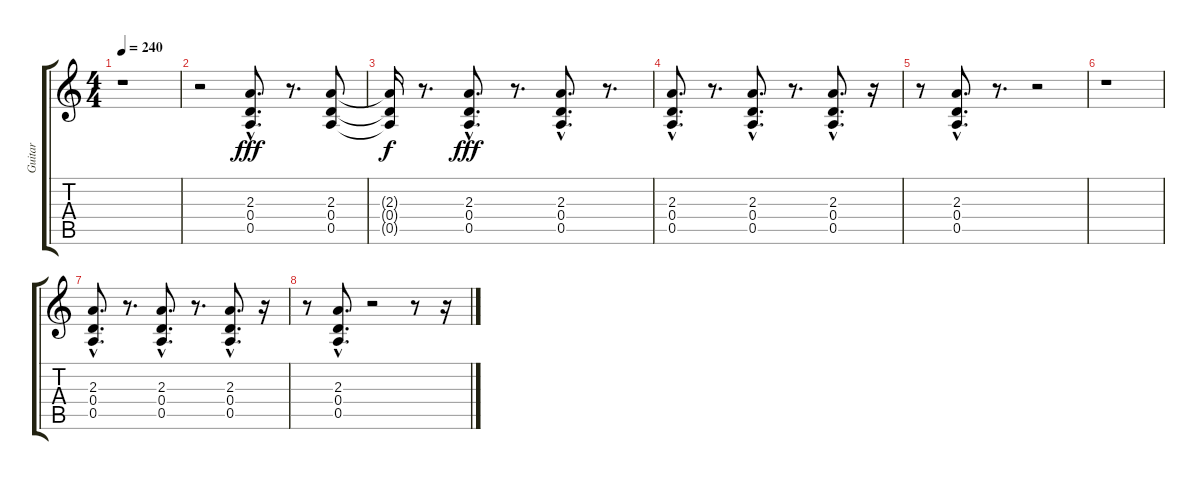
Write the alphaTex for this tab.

\track ("Guitar" "Guitar") {instrument distortionguitar}
\staff {score tabs}
\tuning (E4 B3 G3 D3 A2 E2) {hide}
\ts (4 4)
\tempo 240
\clef g2
\ks c
r.1{dy fff} |
r.2 (2.3{hac} 0.4{hac} 0.5{hac}).8{d} r.8{d} (2.3 0.4 0.5).8 |
(2.3{t} 0.4{t} 0.5{t}).16{dy f} r.8{d} (2.3{hac} 0.4{hac} 0.5{hac}).8{d dy fff} r.8{d} (2.3{hac} 0.4{hac} 0.5{hac}).8{d} r.8{d} |
(2.3{hac} 0.4{hac} 0.5{hac}).8{d} r.8{d} (2.3{hac} 0.4{hac} 0.5{hac}).8{d} r.8{d} (2.3{hac} 0.4{hac} 0.5{hac}).8{d} r.16 |
r.8 (2.3{hac} 0.4{hac} 0.5{hac}).8{d} r.8{d} r.2 |
r.1 |
(2.3{hac} 0.4{hac} 0.5{hac}).8{d} r.8{d} (2.3{hac} 0.4{hac} 0.5{hac}).8{d} r.8{d} (2.3{hac} 0.4{hac} 0.5{hac}).8{d} r.16 |
r.8 (2.3{hac} 0.4{hac} 0.5{hac}).8{d} r.2 r.8 r.16
